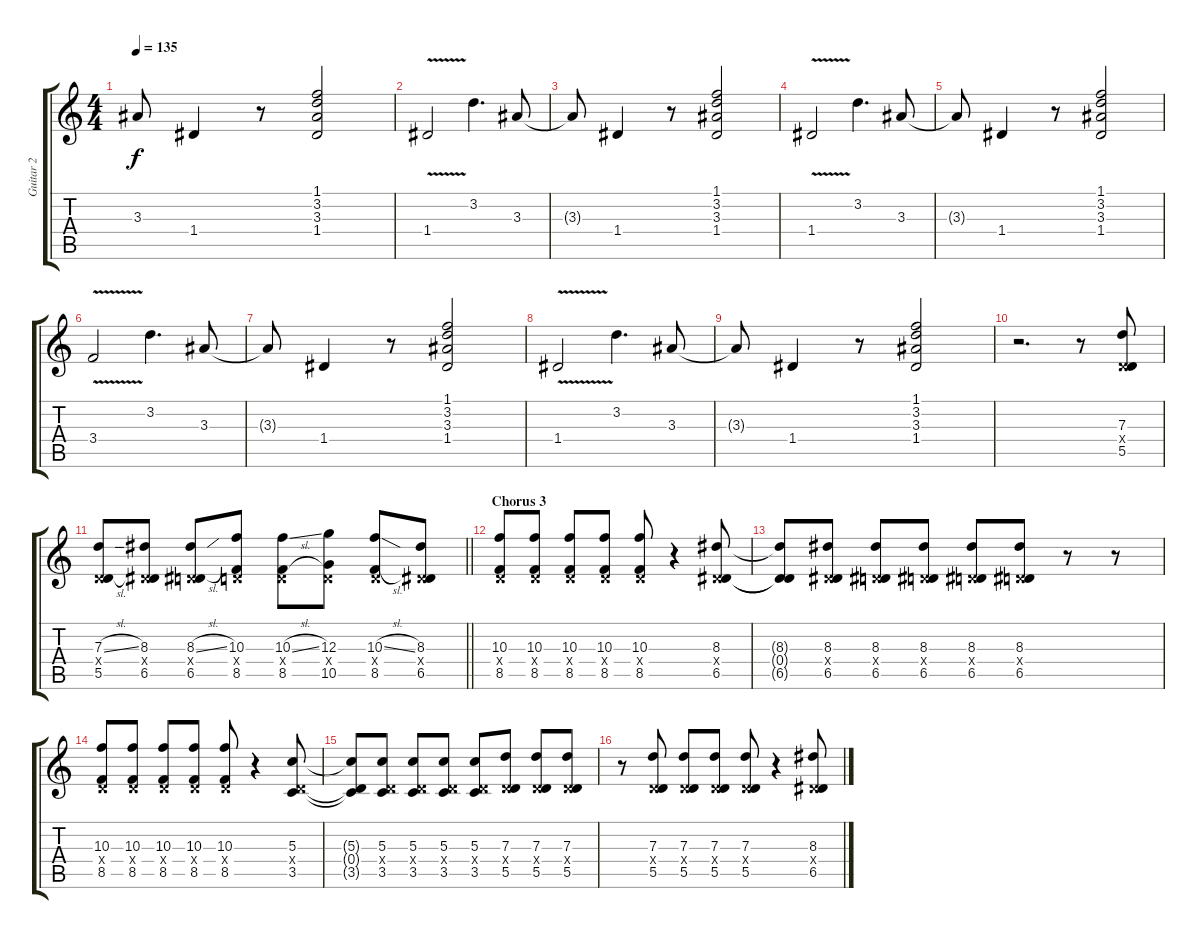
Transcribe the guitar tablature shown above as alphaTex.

\track ("Guitar 2" "Guitar 2") {instrument distortionguitar}
\staff {score tabs}
\tuning (E4 B3 G3 D3 A2 D2) {hide}
\ts (4 4)
\tempo 135
\clef g2
\ks c
3.3{t}.8{dy f} 1.4.4 r.8 (1.1 3.2 3.3 1.4).2 |
1.4{v}.2{instrument distortionguitar} 3.2.4{d} 3.3.8 |
3.3{t}.8 1.4.4 r.8 (1.1 3.2 3.3 1.4).2 |
1.4{v}.2{instrument distortionguitar} 3.2.4{d} 3.3.8 |
3.3{t}.8 1.4.4 r.8 (1.1 3.2 3.3 1.4).2 |
3.4{v}.2{instrument distortionguitar} 3.2.4{d} 3.3.8 |
3.3{t}.8 1.4.4 r.8 (1.1 3.2 3.3 1.4).2 |
1.4{v}.2{instrument distortionguitar} 3.2.4{d} 3.3.8 |
3.3{t}.8 1.4.4 r.8 (1.1 3.2 3.3 1.4).2 |
r.2{d} r.8 (7.3 0.4{x} 5.5).8{volume 15 instrument distortionguitar} |
\barLineRight lightlight
(7.3{sl} 0.4{x} 5.5{h}).8 (8.3 0.4{x} 6.5).8 (8.3{sl} 0.4{x} 6.5{h}).8 (10.3 0.4{x} 8.5).8 (10.3{sl} 0.4{x} 8.5{h}).8 (12.3 0.4{x} 10.5).8 (10.3{sl} 0.4{x} 8.5{h}).8 (8.3 0.4{x} 6.5).8 |
\section ("" "Chorus 3")
(10.3 0.4{x} 8.5).8{volume 10 instrument overdrivenguitar} (10.3 0.4{x} 8.5).8 (10.3 0.4{x} 8.5).8 (10.3 0.4{x} 8.5).8 (10.3 0.4{x} 8.5).8 r.4 (8.3 0.4{x} 6.5).8 |
(8.3{t} 0.4{t} 6.5{t}).8 (8.3 0.4{x} 6.5).8 (8.3 0.4{x} 6.5).8 (8.3 0.4{x} 6.5).8 (8.3 0.4{x} 6.5).8 (8.3 0.4{x} 6.5).8 r.8 r.8 |
(10.3 0.4{x} 8.5).8 (10.3 0.4{x} 8.5).8 (10.3 0.4{x} 8.5).8 (10.3 0.4{x} 8.5).8 (10.3 0.4{x} 8.5).8 r.4 (5.3 0.4{x} 3.5).8 |
(5.3{t} 0.4{t} 3.5{t}).8 (5.3 0.4{x} 3.5).8 (5.3 0.4{x} 3.5).8 (5.3 0.4{x} 3.5).8 (5.3 0.4{x} 3.5).8 (7.3 0.4{x} 5.5).8 (7.3 0.4{x} 5.5).8 (7.3 0.4{x} 5.5).8 |
r.8 (7.3 0.4{x} 5.5).8 (7.3 0.4{x} 5.5).8 (7.3 0.4{x} 5.5).8 (7.3 0.4{x} 5.5).8 r.4 (8.3 0.4{x} 6.5).8
